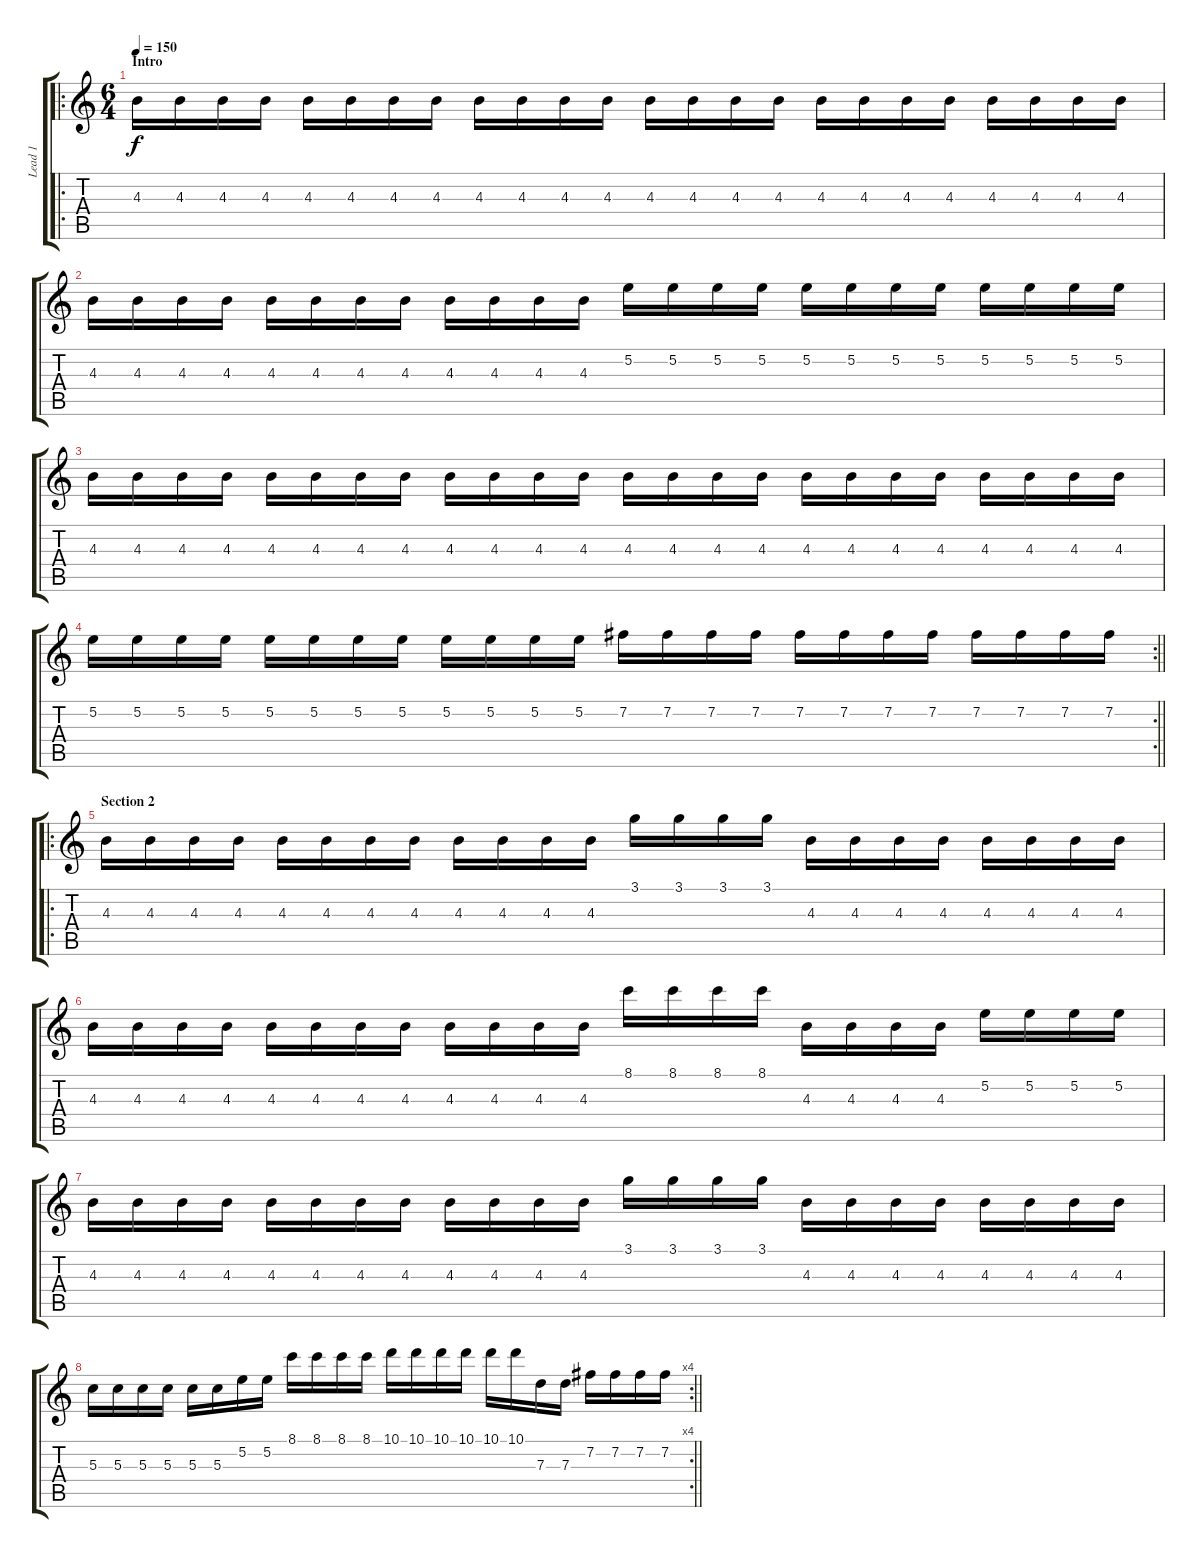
\track ("Lead 1" "Lead 1") {instrument overdrivenguitar}
\staff {score tabs}
\tuning (E4 B3 G3 D3 A2 E2) {hide}
\ro
\ts (6 4)
\section ("" "Intro")
\tempo 150
\clef g2
\ks c
4.3.16{dy f} 4.3.16 4.3.16 4.3.16 4.3.16 4.3.16 4.3.16 4.3.16 4.3.16 4.3.16 4.3.16 4.3.16 4.3.16 4.3.16 4.3.16 4.3.16 4.3.16 4.3.16 4.3.16 4.3.16 4.3.16 4.3.16 4.3.16 4.3.16 |
4.3.16 4.3.16 4.3.16 4.3.16 4.3.16 4.3.16 4.3.16 4.3.16 4.3.16 4.3.16 4.3.16 4.3.16 5.2.16 5.2.16 5.2.16 5.2.16 5.2.16 5.2.16 5.2.16 5.2.16 5.2.16 5.2.16 5.2.16 5.2.16 |
4.3.16 4.3.16 4.3.16 4.3.16 4.3.16 4.3.16 4.3.16 4.3.16 4.3.16 4.3.16 4.3.16 4.3.16 4.3.16 4.3.16 4.3.16 4.3.16 4.3.16 4.3.16 4.3.16 4.3.16 4.3.16 4.3.16 4.3.16 4.3.16 |
\rc 2
\barLineRight lightlight
5.2.16 5.2.16 5.2.16 5.2.16 5.2.16 5.2.16 5.2.16 5.2.16 5.2.16 5.2.16 5.2.16 5.2.16 7.2.16 7.2.16 7.2.16 7.2.16 7.2.16 7.2.16 7.2.16 7.2.16 7.2.16 7.2.16 7.2.16 7.2.16 |
\ro
\section ("" "Section 2")
4.3.16 4.3.16 4.3.16 4.3.16 4.3.16 4.3.16 4.3.16 4.3.16 4.3.16 4.3.16 4.3.16 4.3.16 3.1.16 3.1.16 3.1.16 3.1.16 4.3.16 4.3.16 4.3.16 4.3.16 4.3.16 4.3.16 4.3.16 4.3.16 |
4.3.16 4.3.16 4.3.16 4.3.16 4.3.16 4.3.16 4.3.16 4.3.16 4.3.16 4.3.16 4.3.16 4.3.16 8.1.16 8.1.16 8.1.16 8.1.16 4.3.16 4.3.16 4.3.16 4.3.16 5.2.16 5.2.16 5.2.16 5.2.16 |
4.3.16 4.3.16 4.3.16 4.3.16 4.3.16 4.3.16 4.3.16 4.3.16 4.3.16 4.3.16 4.3.16 4.3.16 3.1.16 3.1.16 3.1.16 3.1.16 4.3.16 4.3.16 4.3.16 4.3.16 4.3.16 4.3.16 4.3.16 4.3.16 |
\rc 4
\barLineRight lightlight
5.3.16 5.3.16 5.3.16 5.3.16 5.3.16 5.3.16 5.2.16 5.2.16 8.1.16 8.1.16 8.1.16 8.1.16 10.1.16 10.1.16 10.1.16 10.1.16 10.1.16 10.1.16 7.3.16 7.3.16 7.2.16 7.2.16 7.2.16 7.2.16
